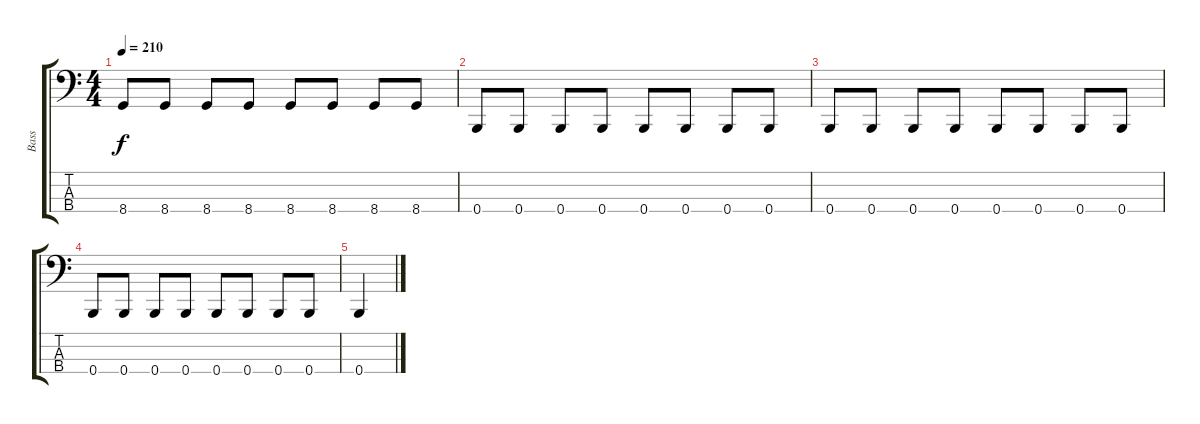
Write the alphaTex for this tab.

\track ("Bass" "Bass") {instrument electricbassfinger}
\staff {score tabs}
\tuning (E2 B1 Gb1 B0) {hide}
\ts (4 4)
\tempo 210
\clef f4
\ks c
8.4.8{dy f} 8.4.8 8.4.8 8.4.8 8.4.8 8.4.8 8.4.8 8.4.8 |
0.4.8 0.4.8 0.4.8 0.4.8 0.4.8 0.4.8 0.4.8 0.4.8 |
0.4.8 0.4.8 0.4.8 0.4.8 0.4.8 0.4.8 0.4.8 0.4.8 |
0.4.8 0.4.8 0.4.8 0.4.8 0.4.8 0.4.8 0.4.8 0.4.8 |
0.4.4
